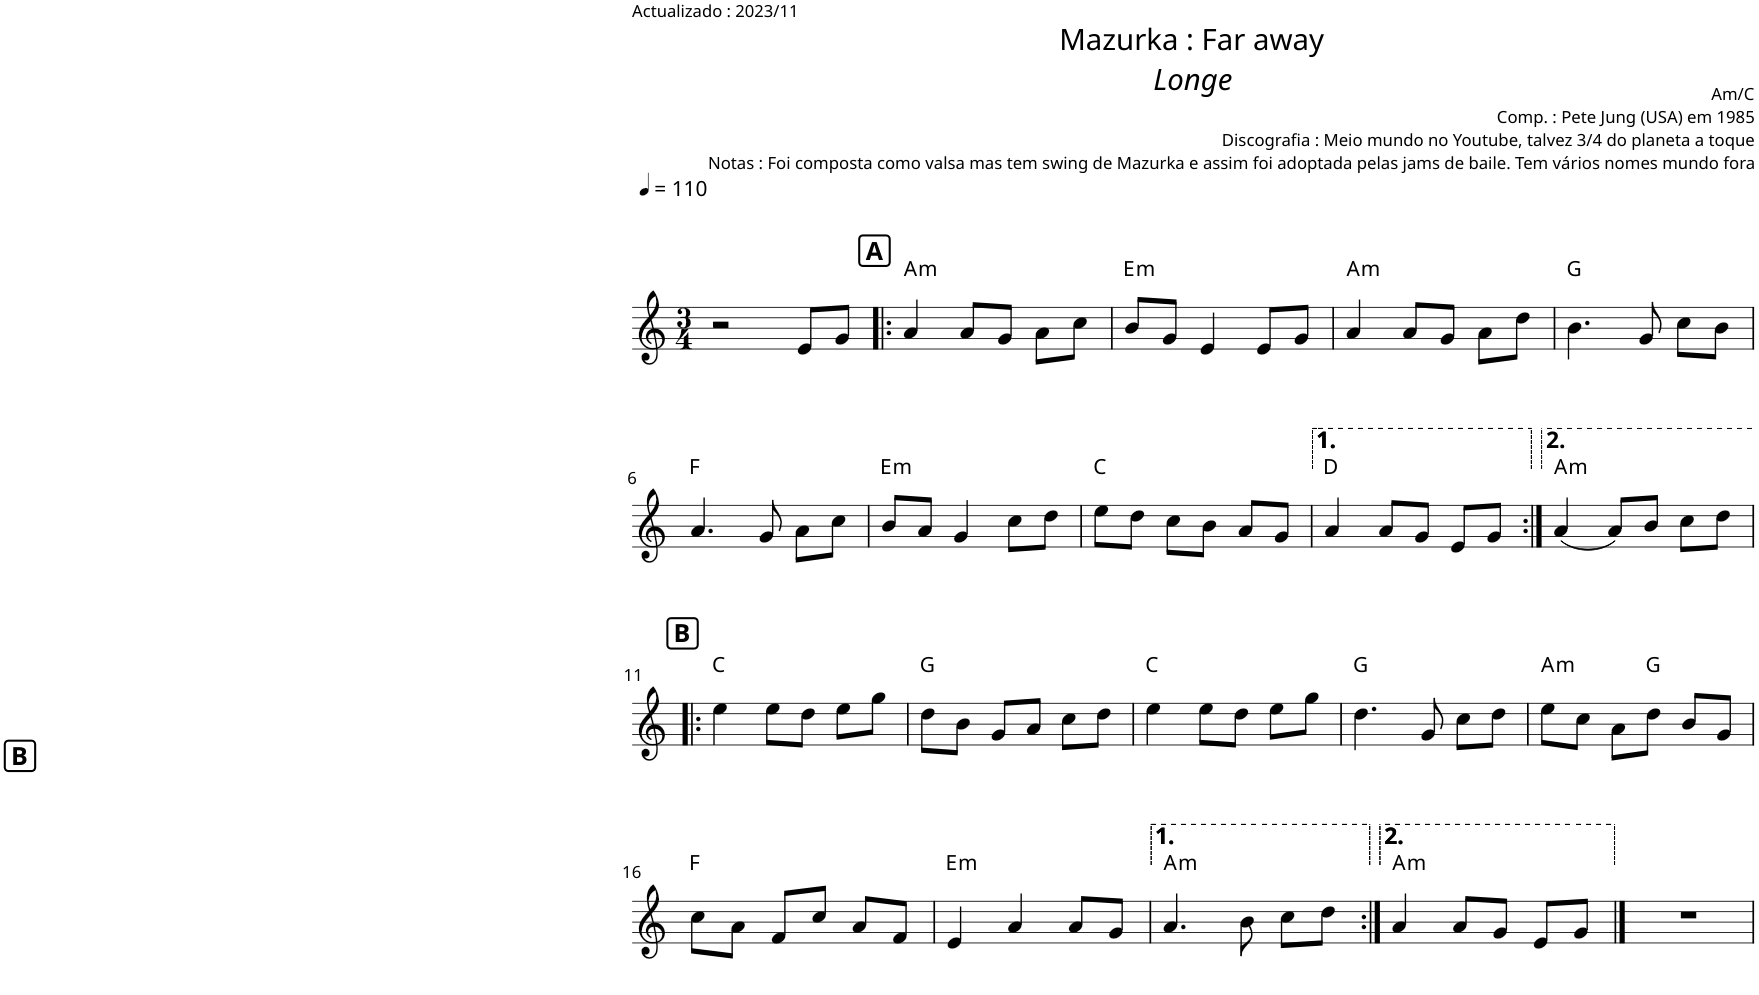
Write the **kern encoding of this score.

**kern	**harte
*part1	*part1
*staff1	*
*I"Piano	*
*I'Pno.	*
*clefG2	*
*k[]	*
*M3/4	*
*MM110	*
=1	=1
2r	.
8e/L	.
8g/J	.
!!LO:REH:place=s1:a:B:cj:fs=12:t=A
=2!|:	=2!|:
!	!LO:H:kt=m
4a/	A:min
8a/L	.
8g/J	.
8a\L	.
8cc\J	.
=3	=3
!	!LO:H:kt=m
8b/L	E:min
8g/J	.
4e/	.
8e/L	.
8g/J	.
=4	=4
!	!LO:H:kt=m
4a/	A:min
8a/L	.
8g/J	.
8a\L	.
8dd\J	.
=5	=5
4.b\	G:maj
8g/	.
8cc\L	.
8b\J	.
!!LO:LB:g=z
=6	=6
4.a/	F:maj
8g/	.
8a\L	.
8cc\J	.
=7	=7
!	!LO:H:kt=m
8b/L	E:min
8a/J	.
4g/	.
8cc\L	.
8dd\J	.
=8	=8
8ee\L	C:maj
8dd\J	.
8cc\L	.
8b\J	.
8a/L	.
8g/J	.
=9	=9
4a/	D:maj
8a/L	.
8g/J	.
8e/L	.
8g/J	.
!!LO:REH:place=s1:b:B:cj:fs=12:t=B
=10:|!	=10:|!
!	!LO:H:kt=m
(4a/	A:min
8a/L)	.
8b/J	.
8cc\L	.
8dd\J	.
!!LO:LB:g=z
!!LO:REH:place=s1:a:B:cj:fs=12:t=B
=11!|:	=11!|:
4ee\	C:maj
8ee\L	.
8dd\J	.
8ee\L	.
8gg\J	.
=12	=12
8dd\L	G:maj
8b\J	.
8g/L	.
8a/J	.
8cc\L	.
8dd\J	.
=13	=13
4ee\	C:maj
8ee\L	.
8dd\J	.
8ee\L	.
8gg\J	.
=14	=14
4.dd\	G:maj
8g/	.
8cc\L	.
8dd\J	.
=15	=15
!	!LO:H:kt=m
8ee\L	A:min
8cc\J	.
8a\L	.
8dd\J	G:maj
8b/L	.
8g/J	.
!!LO:LB:g=z
=16	=16
8cc\L	F:maj
8a\J	.
8f/L	.
8cc/J	.
8a/L	.
8f/J	.
=17	=17
!	!LO:H:kt=m
4e/	E:min
4a/	.
8a/L	.
8g/J	.
=18	=18
!	!LO:H:kt=m
4.a/	A:min
8b\	.
8cc\L	.
8dd\J	.
=19:|!	=19:|!
!	!LO:H:kt=m
4a/	A:min
8a/L	.
8g/J	.
8e/L	.
8g/J	.
==20	==20
2.r	.
=	=
*-	*-
